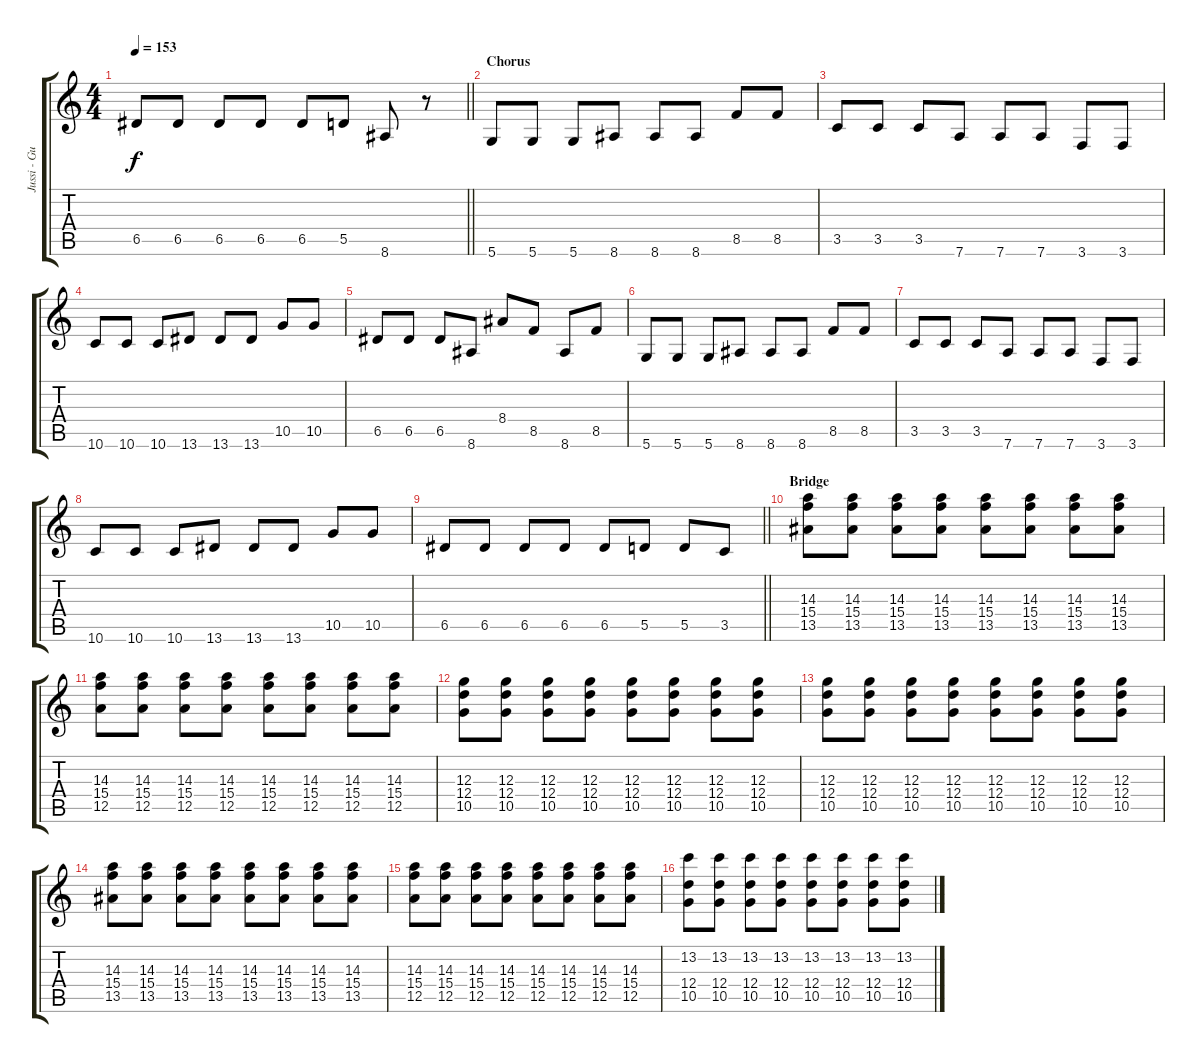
\track ("Jussi - Guitar" "Jussi - Gu") {instrument overdrivenguitar}
\staff {score tabs}
\tuning (E4 B3 G3 D3 A2 D2) {hide}
\ts (4 4)
\tempo 153
\clef g2
\barLineRight lightlight
\ks c
6.5.8{dy f} 6.5.8 6.5.8 6.5.8 6.5.8 5.5.8 8.6.8 r.8 |
\section ("" "Chorus")
5.6.8{instrument overdrivenguitar} 5.6.8 5.6.8 8.6.8 8.6.8 8.6.8 8.5.8 8.5.8 |
3.5.8 3.5.8 3.5.8 7.6.8 7.6.8 7.6.8 3.6.8 3.6.8 |
10.6.8 10.6.8 10.6.8 13.6.8 13.6.8 13.6.8 10.5.8 10.5.8 |
6.5.8 6.5.8 6.5.8 8.6.8 8.4.8 8.5.8 8.6.8 8.5.8 |
5.6.8 5.6.8 5.6.8 8.6.8 8.6.8 8.6.8 8.5.8 8.5.8 |
3.5.8 3.5.8 3.5.8 7.6.8 7.6.8 7.6.8 3.6.8 3.6.8 |
10.6.8 10.6.8 10.6.8 13.6.8 13.6.8 13.6.8 10.5.8 10.5.8 |
\barLineRight lightlight
6.5.8 6.5.8 6.5.8 6.5.8 6.5.8 5.5.8 5.5.8 3.5.8 |
\section ("" "Bridge")
(14.3 15.4 13.5).8 (14.3 15.4 13.5).8 (14.3 15.4 13.5).8 (14.3 15.4 13.5).8 (14.3 15.4 13.5).8 (14.3 15.4 13.5).8 (14.3 15.4 13.5).8 (14.3 15.4 13.5).8 |
(14.3 15.4 12.5).8 (14.3 15.4 12.5).8 (14.3 15.4 12.5).8 (14.3 15.4 12.5).8 (14.3 15.4 12.5).8 (14.3 15.4 12.5).8 (14.3 15.4 12.5).8 (14.3 15.4 12.5).8 |
(12.3 12.4 10.5).8 (12.3 12.4 10.5).8 (12.3 12.4 10.5).8 (12.3 12.4 10.5).8 (12.3 12.4 10.5).8 (12.3 12.4 10.5).8 (12.3 12.4 10.5).8 (12.3 12.4 10.5).8 |
(12.3 12.4 10.5).8 (12.3 12.4 10.5).8 (12.3 12.4 10.5).8 (12.3 12.4 10.5).8 (12.3 12.4 10.5).8 (12.3 12.4 10.5).8 (12.3 12.4 10.5).8 (12.3 12.4 10.5).8 |
(14.3 15.4 13.5).8 (14.3 15.4 13.5).8 (14.3 15.4 13.5).8 (14.3 15.4 13.5).8 (14.3 15.4 13.5).8 (14.3 15.4 13.5).8 (14.3 15.4 13.5).8 (14.3 15.4 13.5).8 |
(14.3 15.4 12.5).8 (14.3 15.4 12.5).8 (14.3 15.4 12.5).8 (14.3 15.4 12.5).8 (14.3 15.4 12.5).8 (14.3 15.4 12.5).8 (14.3 15.4 12.5).8 (14.3 15.4 12.5).8 |
(13.2 12.4 10.5).8 (13.2 12.4 10.5).8 (13.2 12.4 10.5).8 (13.2 12.4 10.5).8 (13.2 12.4 10.5).8 (13.2 12.4 10.5).8 (13.2 12.4 10.5).8 (13.2 12.4 10.5).8
